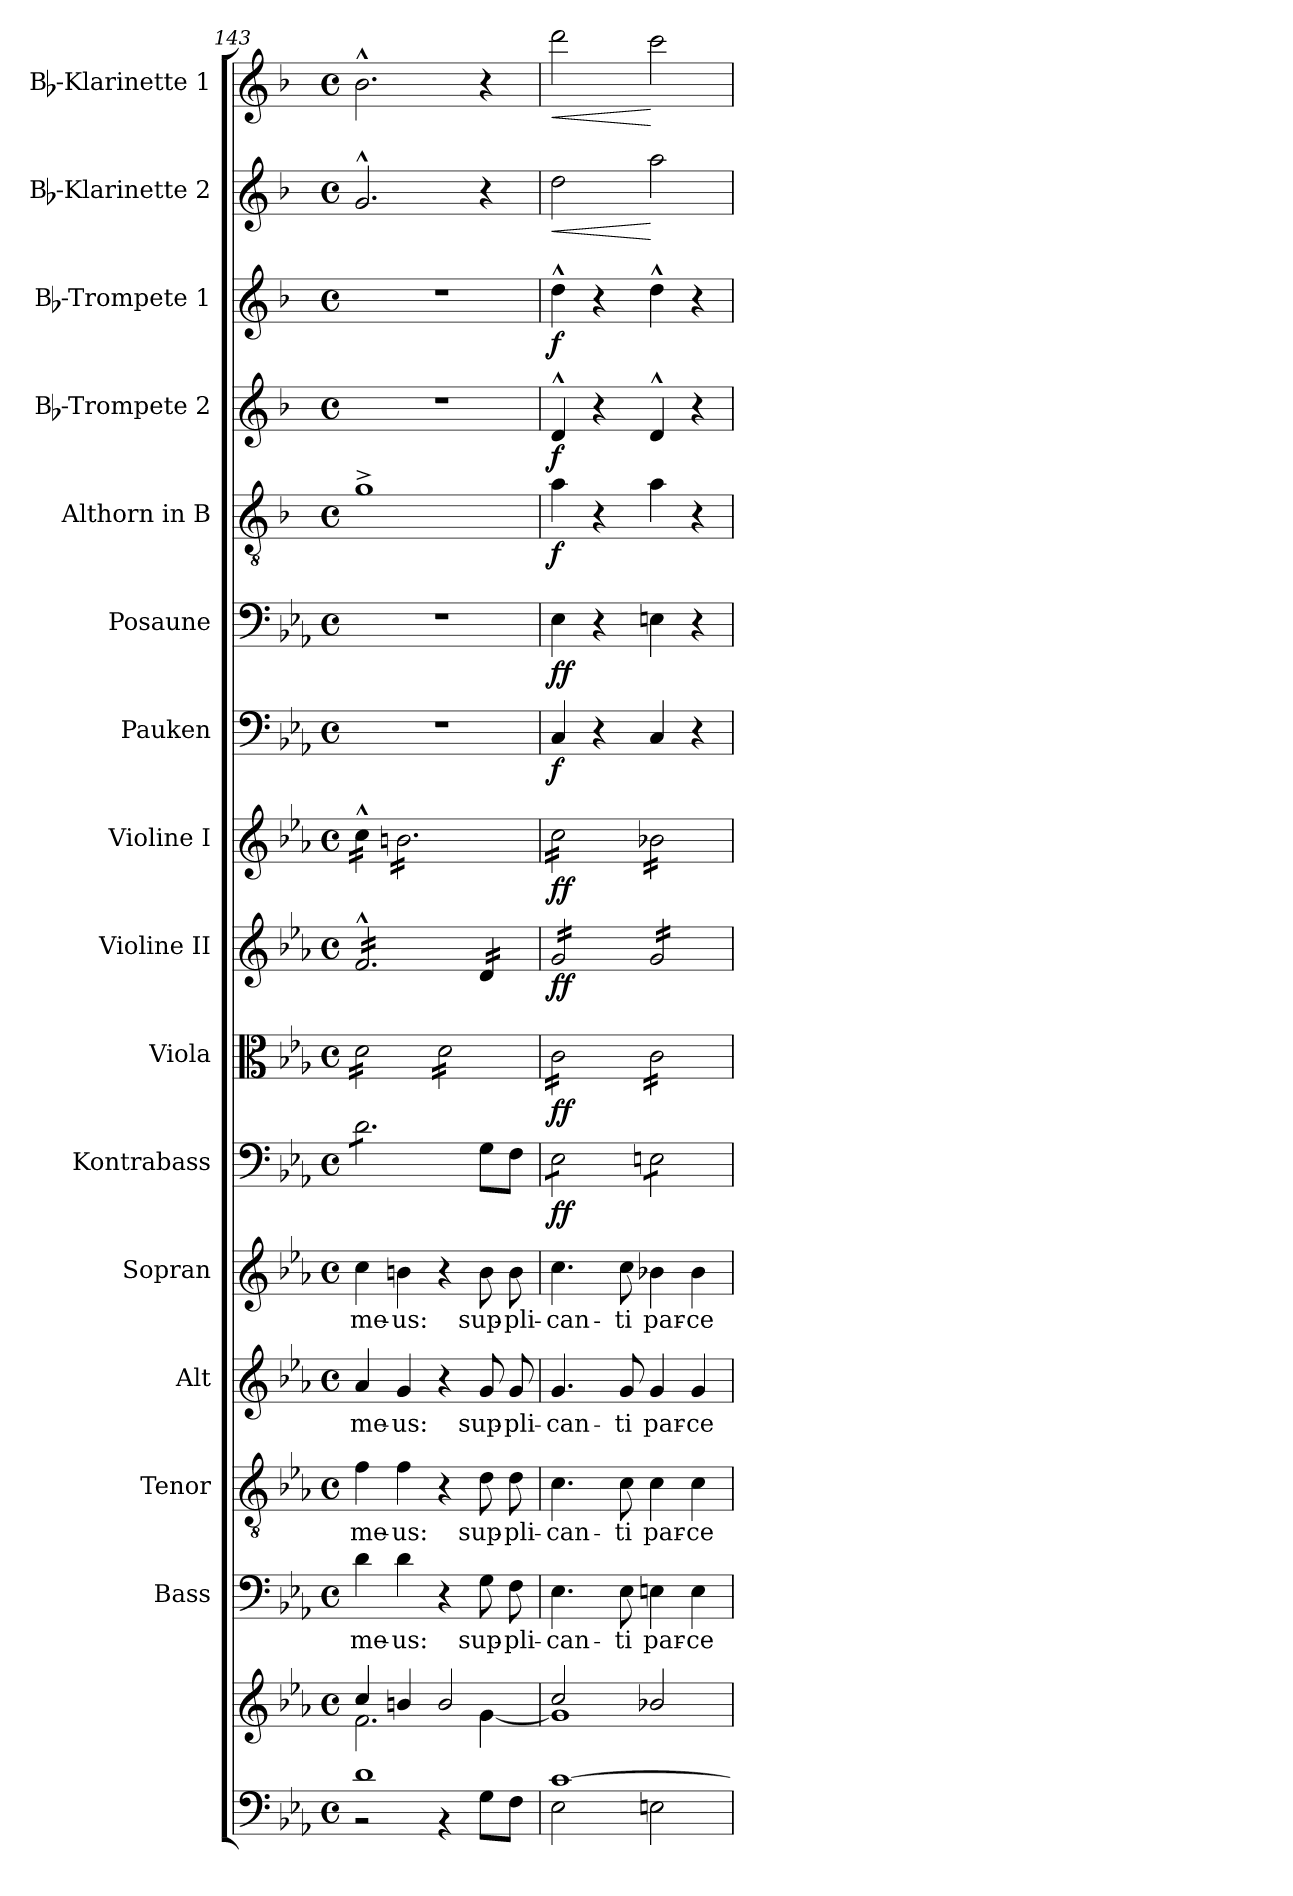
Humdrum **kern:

**kern	**kern	**kern	**text	**kern	**text	**kern	**text	**kern	**text	**kern	**dynam	**kern	**dynam	**kern	**dynam	**kern	**dynam	**kern	**dynam	**kern	**dynam	**kern	**dynam	**kern	**dynam	**kern	**dynam	**kern	**dynam	**kern	**dynam
*part16	*part16	*part15	*part15	*part14	*part14	*part13	*part13	*part12	*part12	*part11	*part11	*part10	*part10	*part9	*part9	*part8	*part8	*part7	*part7	*part6	*part6	*part5	*part5	*part4	*part4	*part3	*part3	*part2	*part2	*part1	*part1
*staff17	*staff16	*staff15	*staff15	*staff14	*staff14	*staff13	*staff13	*staff12	*staff12	*staff11	*staff11	*staff10	*staff10	*staff9	*staff9	*staff8	*staff8	*staff7	*staff7	*staff6	*staff6	*staff5	*staff5	*staff4	*staff4	*staff3	*staff3	*staff2	*staff2	*staff1	*staff1
*	*	*I"Bass	*	*I"Tenor	*	*I"Alt	*	*I"Sopran	*	*I"Kontrabass	*	*I"Viola	*	*I"Violine II	*	*I"Violine I	*	*I"Pauken	*	*I"Posaune	*	*I"Althorn in B	*	*I"Bb-Trompete 2	*	*I"Bb-Trompete 1	*	*I"Bb-Klarinette 2	*	*I"Bb-Klarinette 1	*
*	*	*I'B.	*	*I'T.	*	*I'A.	*	*I'S.	*	*I'Kb.	*	*I'Vla.	*	*I'Vl. II	*	*I'Vl. I	*	*I'Pk.	*	*I'Pos.	*	*	*	*I'Bb Trp. 2	*	*I'Bb Trp. 1	*	*I'Bb Kl. 2	*	*I'Bb Kl. 1	*
!!LO:PB:g=z
*clefF4	*clefG2	*clefF4	*	*clefGv2	*	*clefG2	*	*clefG2	*	*clefF4	*	*clefC3	*	*clefG2	*	*clefG2	*	*clefF4	*	*clefF4	*	*clefGv2	*	*clefG2	*	*clefG2	*	*clefG2	*	*clefG2	*
*	*	*	*	*	*	*	*	*	*	*ITrd7c12	*	*	*	*	*	*	*	*	*	*	*	*ITrd1c2	*	*ITrd1c2	*	*ITrd1c2	*	*ITrd1c2	*	*ITrd1c2	*
*k[b-e-a-]	*k[b-e-a-]	*k[b-e-a-]	*	*k[b-e-a-]	*	*k[b-e-a-]	*	*k[b-e-a-]	*	*k[b-e-a-]	*	*k[b-e-a-]	*	*k[b-e-a-]	*	*k[b-e-a-]	*	*k[b-e-a-]	*	*k[b-e-a-]	*	*k[b-e-a-]	*	*k[b-e-a-]	*	*k[b-e-a-]	*	*k[b-e-a-]	*	*k[b-e-a-]	*
*E-:	*E-:	*E-:	*	*E-:	*	*E-:	*	*E-:	*	*E-:	*	*E-:	*	*E-:	*	*E-:	*	*E-:	*	*E-:	*	*E-:	*	*E-:	*	*E-:	*	*E-:	*	*E-:	*
*M4/4	*M4/4	*M4/4	*	*M4/4	*	*M4/4	*	*M4/4	*	*M4/4	*	*M4/4	*	*M4/4	*	*M4/4	*	*M4/4	*	*M4/4	*	*M4/4	*	*M4/4	*	*M4/4	*	*M4/4	*	*M4/4	*
*met(c)	*met(c)	*met(c)	*	*met(c)	*	*met(c)	*	*met(c)	*	*met(c)	*	*met(c)	*	*met(c)	*	*met(c)	*	*met(c)	*	*met(c)	*	*met(c)	*	*met(c)	*	*met(c)	*	*met(c)	*	*met(c)	*
=143	=143	=143	=143	=143	=143	=143	=143	=143	=143	=143	=143	=143	=143	=143	=143	=143	=143	=143	=143	=143	=143	=143	=143	=143	=143	=143	=143	=143	=143	=143	=143
*^	*^	*	*	*	*	*	*	*	*	*	*	*	*	*	*	*	*	*	*	*	*	*	*	*	*	*	*	*	*	*	*
!	!	!	!	!	!LO:LY:b	!	!LO:LY:b	!	!LO:LY:b	!	!LO:LY:b	!	!	!	!	!	!	!	!	!	!	!	!	!	!	!	!	!	!	!	!	!	!
*	*	*	*	*	*	*	*	*	*	*	*	*tremolo	*	*	*	*	*	*	*	*	*	*	*	*	*	*	*	*	*	*	*	*	*
*	*	*	*	*	*	*	*	*	*	*	*	*	*	*tremolo	*	*	*	*	*	*	*	*	*	*	*	*	*	*	*	*	*	*	*
*	*	*	*	*	*	*	*	*	*	*	*	*	*	*	*	*tremolo	*	*	*	*	*	*	*	*	*	*	*	*	*	*	*	*	*
*	*	*	*	*	*	*	*	*	*	*	*	*	*	*	*	*	*	*tremolo	*	*	*	*	*	*	*	*	*	*	*	*	*	*	*
1d	2r	4cc/	2.f\	4d\	me-	4f\	me-	4a-/	me-	4cc\	me-	8D\L	.	16d\LL	.	16f^^>/LL	.	16cc^^>\LL	.	1r	.	1r	.	1f^>	.	1r	.	1r	.	2.f^^>/	.	2.a-^^>\	.
.	.	.	.	.	.	.	.	.	.	.	.	.	.	16d\	.	16f^^>/	.	16cc^^>\	.	.	.	.	.	.	.	.	.	.	.	.	.	.	.
.	.	.	.	.	.	.	.	.	.	.	.	8D\	.	16d\	.	16f^^>/	.	16cc^^>\	.	.	.	.	.	.	.	.	.	.	.	.	.	.	.
.	.	.	.	.	.	.	.	.	.	.	.	.	.	16d\	.	16f^^>/	.	16cc^^>\JJ	.	.	.	.	.	.	.	.	.	.	.	.	.	.	.
!	!	!	!	!	!LO:LY:b	!	!LO:LY:b	!	!LO:LY:b	!	!LO:LY:b	!	!	!	!	!	!	!	!	!	!	!	!	!	!	!	!	!	!	!	!	!	!
.	.	4bn/	.	4d\	-us:	4f\	-us:	4g/	-us:	4bn\	-us:	8D\	.	16d\	.	16f^^>/	.	16bn\LL	.	.	.	.	.	.	.	.	.	.	.	.	.	.	.
.	.	.	.	.	.	.	.	.	.	.	.	.	.	16d\	.	16f^^>/	.	16bn\	.	.	.	.	.	.	.	.	.	.	.	.	.	.	.
.	.	.	.	.	.	.	.	.	.	.	.	8D\	.	16d\	.	16f^^>/	.	16bn\	.	.	.	.	.	.	.	.	.	.	.	.	.	.	.
.	.	.	.	.	.	.	.	.	.	.	.	.	.	16d\JJ	.	16f^^>/	.	16bn\	.	.	.	.	.	.	.	.	.	.	.	.	.	.	.
.	4r	2b/	.	4r	.	4r	.	4r	.	4r	.	8D\	.	16d\LL	.	16f^^>/	.	16bn\	.	.	.	.	.	.	.	.	.	.	.	.	.	.	.
.	.	.	.	.	.	.	.	.	.	.	.	.	.	16d\	.	16f^^>/	.	16bn\	.	.	.	.	.	.	.	.	.	.	.	.	.	.	.
.	.	.	.	.	.	.	.	.	.	.	.	8D\J	.	16d\	.	16f^^>/	.	16bn\	.	.	.	.	.	.	.	.	.	.	.	.	.	.	.
*	*	*	*	*	*	*	*	*	*	*	*	*Xtremolo	*	*	*	*	*	*	*	*	*	*	*	*	*	*	*	*	*	*	*	*	*
.	.	.	.	.	.	.	.	.	.	.	.	.	.	16d\	.	16f^^>/JJ	.	16bn\	.	.	.	.	.	.	.	.	.	.	.	.	.	.	.
!	!	!	!	!	!LO:LY:b	!	!LO:LY:b	!	!LO:LY:b	!	!LO:LY:b	!	!	!	!	!	!	!	!	!	!	!	!	!	!	!	!	!	!	!	!	!	!
.	8G\L	.	[<4g\	8G\	sup-	8d\	sup-	8g/	sup-	8b\	sup-	8GG\L	.	16d\	.	16d/LL	.	16bn\	.	.	.	.	.	.	.	.	.	.	.	4r	.	4r	.
.	.	.	.	.	.	.	.	.	.	.	.	.	.	16d\	.	16d/	.	16bn\	.	.	.	.	.	.	.	.	.	.	.	.	.	.	.
!	!	!	!	!	!LO:LY:b	!	!LO:LY:b	!	!LO:LY:b	!	!LO:LY:b	!	!	!	!	!	!	!	!	!	!	!	!	!	!	!	!	!	!	!	!	!	!
.	8F\J	.	.	8F\	-pli-	8d\	-pli-	8g/	-pli-	8b\	-pli-	8FF\J	.	16d\	.	16d/	.	16bn\	.	.	.	.	.	.	.	.	.	.	.	.	.	.	.
.	.	.	.	.	.	.	.	.	.	.	.	.	.	16d\JJ	.	16d/JJ	.	16bn\JJ	.	.	.	.	.	.	.	.	.	.	.	.	.	.	.
=144	=144	=144	=144	=144	=144	=144	=144	=144	=144	=144	=144	=144	=144	=144	=144	=144	=144	=144	=144	=144	=144	=144	=144	=144	=144	=144	=144	=144	=144	=144	=144	=144	=144
!	!	!	!	!	!LO:LY:b	!	!LO:LY:b	!	!LO:LY:b	!	!LO:LY:b	!	!LO:DY:b	!	!LO:DY:b	!	!LO:DY:b	!	!LO:DY:b	!	!LO:DY:b	!	!LO:DY:b	!	!LO:DY:b	!	!LO:DY:b	!	!LO:DY:b	!	!LO:HP:b	!	!LO:HP:b
*	*	*	*	*	*	*	*	*	*	*	*	*tremolo	*	*	*	*	*	*	*	*	*	*	*	*	*	*	*	*	*	*	*	*	*
[>1c	2E-\	2cc/	1g]	4.E-\	-can-	4.c\	-can-	4.g/	-can-	4.cc\	-can-	8EE-\L	ff	16c\LL	ff	16g/LL	ff	16cc\LL	ff	4C/	f	4E-\	ff	4g\	f	4c^^>/	f	4cc^^>\	f	2cc\	<	2ccc\	<
.	.	.	.	.	.	.	.	.	.	.	.	.	.	16c\	.	16g/	.	16cc\	.	.	.	.	.	.	.	.	.	.	.	.	.	.	.
.	.	.	.	.	.	.	.	.	.	.	.	8EE-\	.	16c\	.	16g/	.	16cc\	.	.	.	.	.	.	.	.	.	.	.	.	.	.	.
.	.	.	.	.	.	.	.	.	.	.	.	.	.	16c\	.	16g/	.	16cc\	.	.	.	.	.	.	.	.	.	.	.	.	.	.	.
.	.	.	.	.	.	.	.	.	.	.	.	8EE-\	.	16c\	.	16g/	.	16cc\	.	4r	.	4r	.	4r	.	4r	.	4r	.	.	.	.	.
.	.	.	.	.	.	.	.	.	.	.	.	.	.	16c\	.	16g/	.	16cc\	.	.	.	.	.	.	.	.	.	.	.	.	.	.	.
!	!	!	!	!	!LO:LY:b	!	!LO:LY:b	!	!LO:LY:b	!	!LO:LY:b	!	!	!	!	!	!	!	!	!	!	!	!	!	!	!	!	!	!	!	!	!	!
.	.	.	.	8E-\	-ti	8c\	-ti	8g/	-ti	8cc\	-ti	8EE-\J	.	16c\	.	16g/	.	16cc\	.	.	.	.	.	.	.	.	.	.	.	.	.	.	.
.	.	.	.	.	.	.	.	.	.	.	.	.	.	16c\JJ	.	16g/JJ	.	16cc\JJ	.	.	.	.	.	.	.	.	.	.	.	.	.	.	.
!	!	!	!	!	!LO:LY:b	!	!LO:LY:b	!	!LO:LY:b	!	!LO:LY:b	!	!	!	!	!	!	!	!	!	!	!	!	!	!	!	!	!	!	!	!	!	!
.	2En\	2b-X/	.	4En\	par-	4c\	par-	4g/	par-	4b-X\	par-	8EEn\L	.	16c\LL	.	16g/LL	.	16b-X\LL	.	4C/	.	4En\	.	4g\	.	4c^^>/	.	4cc^^>\	.	2gg\	[	2bb-\	[
.	.	.	.	.	.	.	.	.	.	.	.	.	.	16c\	.	16g/	.	16b-X\	.	.	.	.	.	.	.	.	.	.	.	.	.	.	.
.	.	.	.	.	.	.	.	.	.	.	.	8EEn\	.	16c\	.	16g/	.	16b-X\	.	.	.	.	.	.	.	.	.	.	.	.	.	.	.
.	.	.	.	.	.	.	.	.	.	.	.	.	.	16c\	.	16g/	.	16b-X\	.	.	.	.	.	.	.	.	.	.	.	.	.	.	.
!	!	!	!	!	!LO:LY:b	!	!LO:LY:b	!	!LO:LY:b	!	!LO:LY:b	!	!	!	!	!	!	!	!	!	!	!	!	!	!	!	!	!	!	!	!	!	!
.	.	.	.	4E\	-ce	4c\	-ce	4g/	-ce	4b-\	-ce	8EEn\	.	16c\	.	16g/	.	16b-X\	.	4r	.	4r	.	4r	.	4r	.	4r	.	.	.	.	.
.	.	.	.	.	.	.	.	.	.	.	.	.	.	16c\	.	16g/	.	16b-X\	.	.	.	.	.	.	.	.	.	.	.	.	.	.	.
.	.	.	.	.	.	.	.	.	.	.	.	8EEn\J	.	16c\	.	16g/	.	16b-X\	.	.	.	.	.	.	.	.	.	.	.	.	.	.	.
*	*	*	*	*	*	*	*	*	*	*	*	*Xtremolo	*	*	*	*	*	*	*	*	*	*	*	*	*	*	*	*	*	*	*	*	*
.	.	.	.	.	.	.	.	.	.	.	.	.	.	16c\JJ	.	16g/JJ	.	16b-X\JJ	.	.	.	.	.	.	.	.	.	.	.	.	.	.	.
*	*	*	*	*	*	*	*	*	*	*	*	*	*	*	*	*	*	*Xtremolo	*	*	*	*	*	*	*	*	*	*	*	*	*	*	*
*	*	*	*	*	*	*	*	*	*	*	*	*	*	*	*	*Xtremolo	*	*	*	*	*	*	*	*	*	*	*	*	*	*	*	*	*
*	*	*	*	*	*	*	*	*	*	*	*	*	*	*Xtremolo	*	*	*	*	*	*	*	*	*	*	*	*	*	*	*	*	*	*	*
*v	*v	*	*	*	*	*	*	*	*	*	*	*	*	*	*	*	*	*	*	*	*	*	*	*	*	*	*	*	*	*	*	*	*
*	*v	*v	*	*	*	*	*	*	*	*	*	*	*	*	*	*	*	*	*	*	*	*	*	*	*	*	*	*	*	*	*	*
=	=	=	=	=	=	=	=	=	=	=	=	=	=	=	=	=	=	=	=	=	=	=	=	=	=	=	=	=	=	=	=
*-	*-	*-	*-	*-	*-	*-	*-	*-	*-	*-	*-	*-	*-	*-	*-	*-	*-	*-	*-	*-	*-	*-	*-	*-	*-	*-	*-	*-	*-	*-	*-
